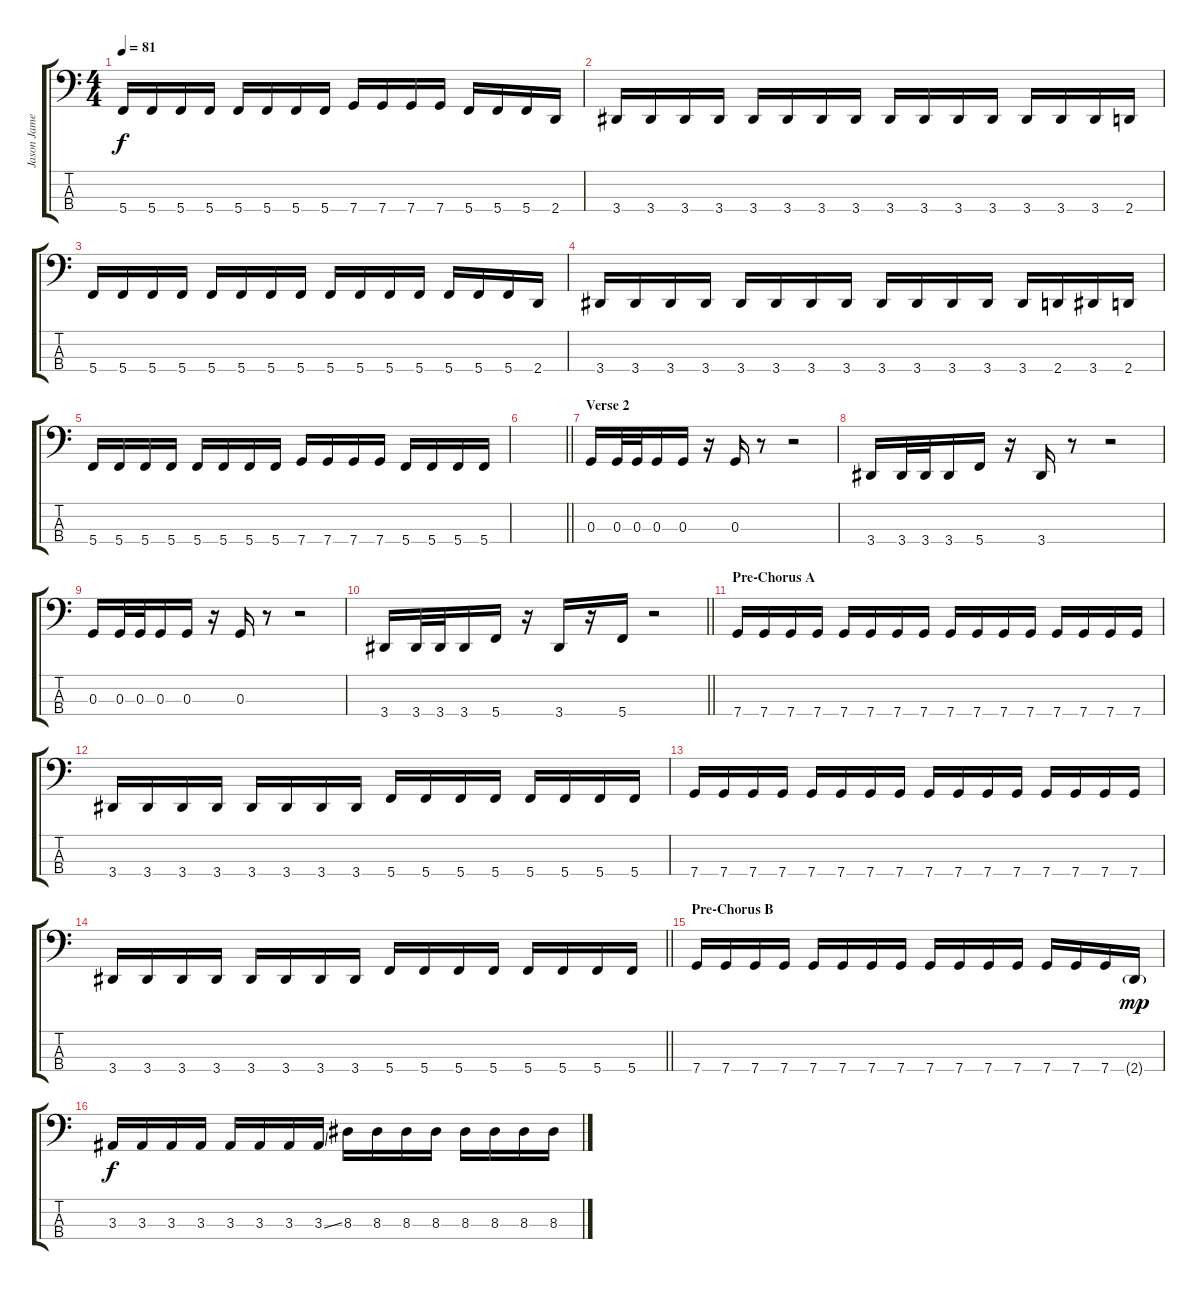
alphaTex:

\track ("Jason James" "Jason Jame") {instrument electricbasspick}
\staff {score tabs}
\tuning (F2 C2 G1 C1) {hide}
\ts (4 4)
\tempo 81
\clef f4
\ks c
5.4.16{dy f} 5.4.16 5.4.16 5.4.16 5.4.16 5.4.16 5.4.16 5.4.16 7.4.16 7.4.16 7.4.16 7.4.16 5.4.16 5.4.16 5.4.16 2.4.16 |
3.4.16 3.4.16 3.4.16 3.4.16 3.4.16 3.4.16 3.4.16 3.4.16 3.4.16 3.4.16 3.4.16 3.4.16 3.4.16 3.4.16 3.4.16 2.4.16 |
5.4.16 5.4.16 5.4.16 5.4.16 5.4.16 5.4.16 5.4.16 5.4.16 5.4.16 5.4.16 5.4.16 5.4.16 5.4.16 5.4.16 5.4.16 2.4.16 |
3.4.16 3.4.16 3.4.16 3.4.16 3.4.16 3.4.16 3.4.16 3.4.16 3.4.16 3.4.16 3.4.16 3.4.16 3.4.16 2.4.16 3.4.16 2.4.16 |
5.4.16 5.4.16 5.4.16 5.4.16 5.4.16 5.4.16 5.4.16 5.4.16 7.4.16 7.4.16 7.4.16 7.4.16 5.4.16 5.4.16 5.4.16 5.4.16 |
\barLineRight lightlight
|
\section ("" "Verse 2")
0.3.16 0.3.32 0.3.32 0.3.16 0.3.16 r.16 0.3.16 r.8 r.2 |
3.4.16 3.4.32 3.4.32 3.4.16 5.4.16 r.16 3.4.16 r.8 r.2 |
0.3.16 0.3.32 0.3.32 0.3.16 0.3.16 r.16 0.3.16 r.8 r.2 |
\barLineRight lightlight
3.4.16 3.4.32 3.4.32 3.4.16 5.4.16 r.16 3.4.16 r.16 5.4.16 r.2 |
\section ("" "Pre-Chorus A")
7.4.16 7.4.16 7.4.16 7.4.16 7.4.16 7.4.16 7.4.16 7.4.16 7.4.16 7.4.16 7.4.16 7.4.16 7.4.16 7.4.16 7.4.16 7.4.16 |
3.4.16 3.4.16 3.4.16 3.4.16 3.4.16 3.4.16 3.4.16 3.4.16 5.4.16 5.4.16 5.4.16 5.4.16 5.4.16 5.4.16 5.4.16 5.4.16 |
7.4.16 7.4.16 7.4.16 7.4.16 7.4.16 7.4.16 7.4.16 7.4.16 7.4.16 7.4.16 7.4.16 7.4.16 7.4.16 7.4.16 7.4.16 7.4.16 |
\barLineRight lightlight
3.4.16 3.4.16 3.4.16 3.4.16 3.4.16 3.4.16 3.4.16 3.4.16 5.4.16 5.4.16 5.4.16 5.4.16 5.4.16 5.4.16 5.4.16 5.4.16 |
\section ("" "Pre-Chorus B")
7.4.16 7.4.16 7.4.16 7.4.16 7.4.16 7.4.16 7.4.16 7.4.16 7.4.16 7.4.16 7.4.16 7.4.16 7.4.16 7.4.16 7.4.16 2.4{g}.16{dy mp} |
3.3.16{dy f} 3.3.16 3.3.16 3.3.16 3.3.16 3.3.16 3.3.16 3.3{ss}.16 8.3.16 8.3.16 8.3.16 8.3.16 8.3.16 8.3.16 8.3.16 8.3.16
